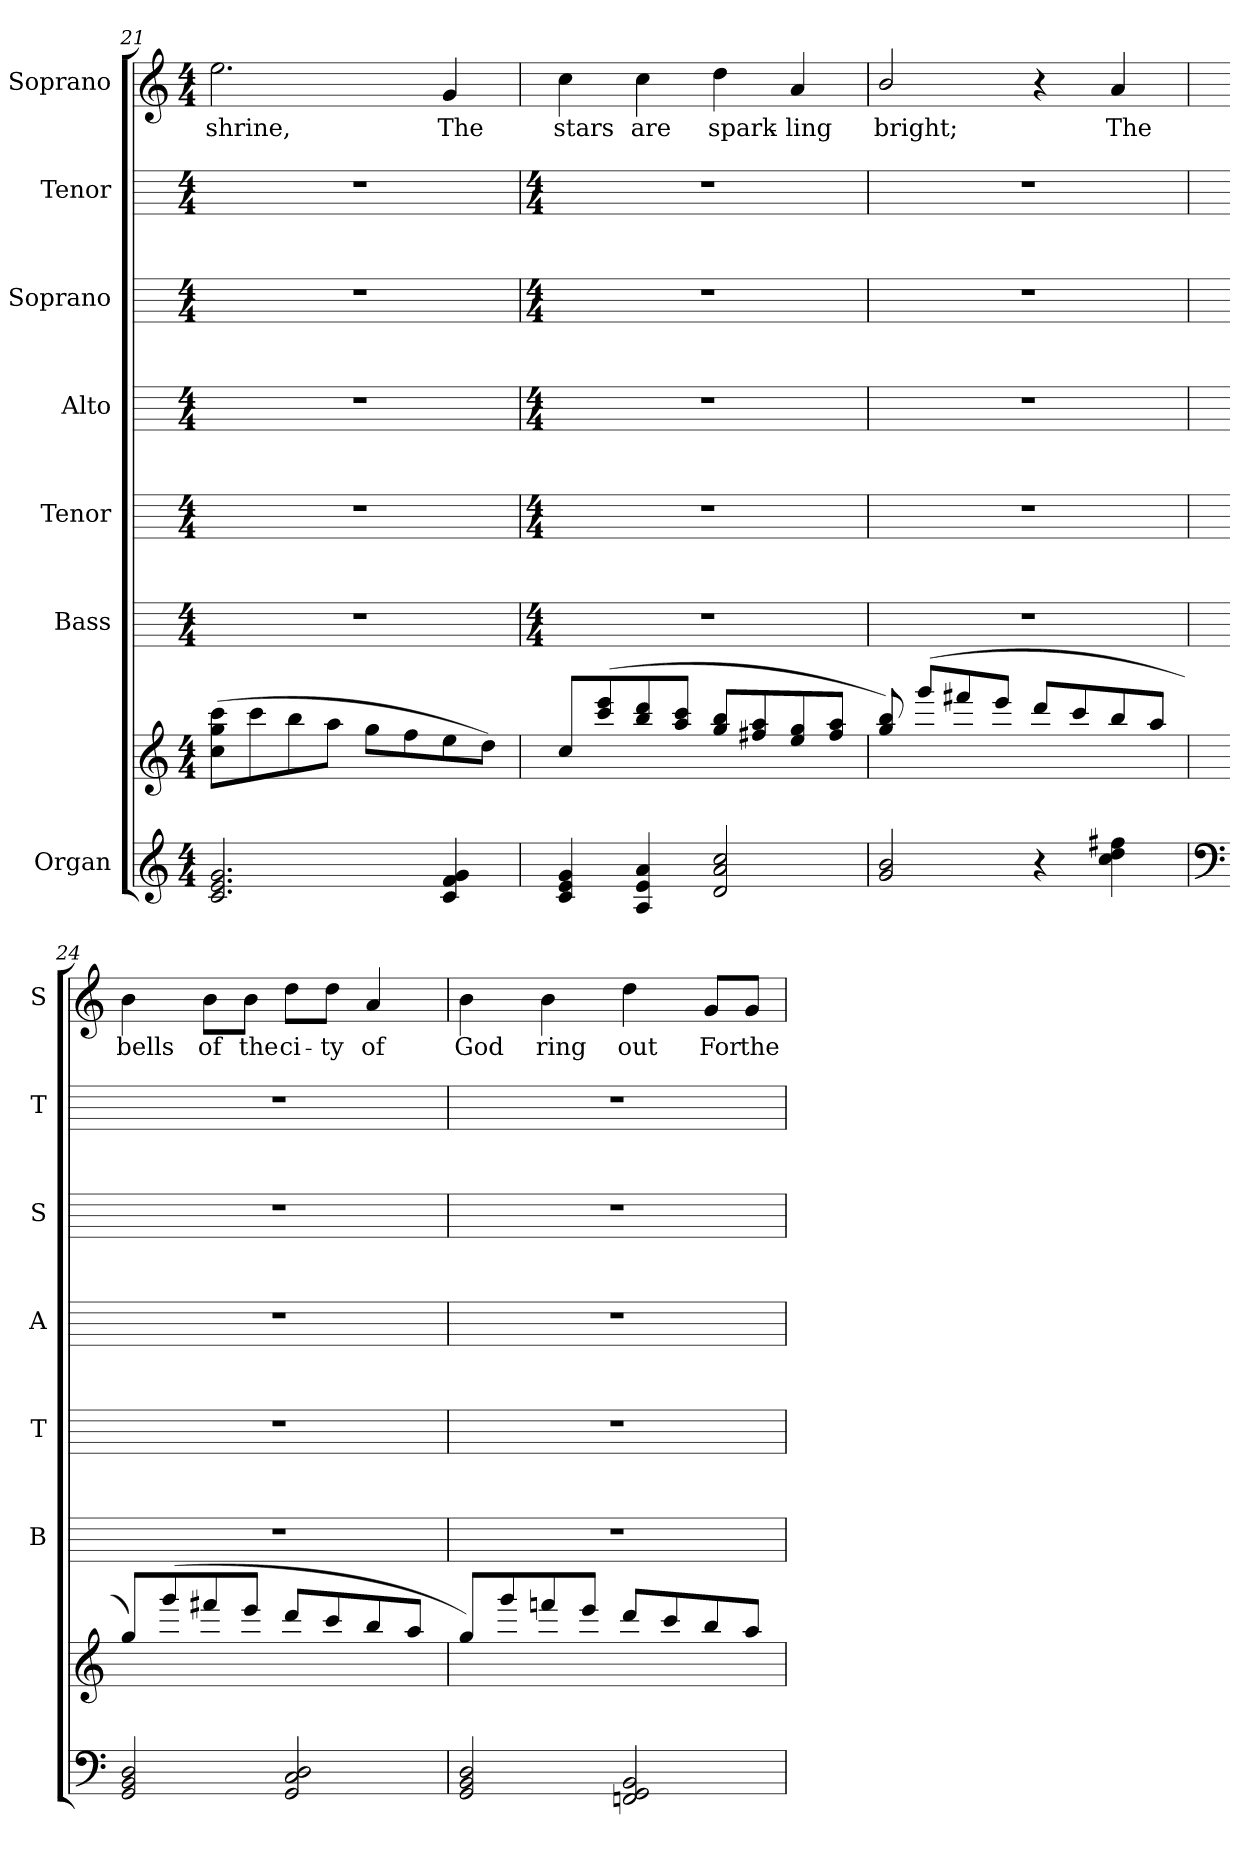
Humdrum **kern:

**kern	**kern	**kern	**kern	**kern	**kern	**kern	**kern	**text
*part7	*part7	*part6	*part5	*part4	*part3	*part2	*part1	*part1
*staff8	*staff7	*staff6	*staff5	*staff4	*staff3	*staff2	*staff1	*staff1
*I"Organ	*	*I"Bass	*I"Tenor	*I"Alto	*I"Soprano	*I"Tenor	*I"Soprano	*
*	*	*I'B	*I'T	*I'A	*I'S	*I'T	*I'S	*
*clefG2	*clefG2	*	*	*	*	*	*clefG2	*
*k[]	*k[]	*	*	*	*	*	*k[]	*
*C:	*C:	*	*	*	*	*	*C:	*
*M4/4	*M4/4	*M4/4	*M4/4	*M4/4	*M4/4	*M4/4	*M4/4	*
=21	=21	=21	=21	=21	=21	=21	=21	=21
*^	*^	*	*	*	*	*	*	*
!	!	!	!	!	!	!	!	!	!	!LO:LY:b
2.c/ 2.e/ 2.g/	1ryy	(>8cc\ 8gg\ 8ccc\L	1ryy	1r	1r	1r	1r	1r	2.ee	shrine,
.	.	8ccc\	.	.	.	.	.	.	.	.
.	.	8bb\	.	.	.	.	.	.	.	.
.	.	8aa\J	.	.	.	.	.	.	.	.
.	.	8gg\L	.	.	.	.	.	.	.	.
.	.	8ff\	.	.	.	.	.	.	.	.
!	!	!	!	!	!	!	!	!	!	!LO:LY:b
4c/ 4f/ 4g/	.	8ee\	.	.	.	.	.	.	4g	The
.	.	8dd\J)	.	.	.	.	.	.	.	.
*v	*v	*	*	*	*	*	*	*	*	*
!!LO:LB:g=z
=22	=22	=22	=22	=22	=22	=22	=22	=22	=22
*	*	*	*M4/4	*M4/4	*M4/4	*M4/4	*M4/4	*	*
!	!	!	!	!	!	!	!	!	!LO:LY:b
4c 4e 4g	8ccL	1ryy	1r	1r	1r	1r	1r	4cc	stars
.	(>8ccc 8eee	.	.	.	.	.	.	.	.
!	!	!	!	!	!	!	!	!	!LO:LY:b
4A 4e 4a	8bb 8ddd	.	.	.	.	.	.	4cc	are
.	8aa 8cccJ	.	.	.	.	.	.	.	.
!	!	!	!	!	!	!	!	!	!LO:LY:b
2d 2a 2cc	8gg 8bbL	.	.	.	.	.	.	4dd	spark-
.	8ff#X 8aa	.	.	.	.	.	.	.	.
!	!	!	!	!	!	!	!	!	!LO:LY:b
.	8ee 8gg	.	.	.	.	.	.	4a	-ling
.	8ff# 8aaJ	.	.	.	.	.	.	.	.
=23	=23	=23	=23	=23	=23	=23	=23	=23	=23
!	!	!	!	!	!	!	!	!	!LO:LY:b
2g 2b	8gg 8bb)	1ryy	1r	1r	1r	1r	1r	2b/	bright;
.	(>8gggL	.	.	.	.	.	.	.	.
.	8fff#X	.	.	.	.	.	.	.	.
.	8eeeJ	.	.	.	.	.	.	.	.
4r	8dddL	.	.	.	.	.	.	4r	.
.	8ccc	.	.	.	.	.	.	.	.
!	!	!	!	!	!	!	!	!	!LO:LY:b
4cc 4dd 4ff#X	8bb	.	.	.	.	.	.	4a	The
.	8aaJ	.	.	.	.	.	.	.	.
=24	=24	=24	=24	=24	=24	=24	=24	=24	=24
*clefF4	*	*	*	*	*	*	*	*	*
!	!	!	!	!	!	!	!	!	!LO:LY:b
2GG 2BB 2D	8ggL)	1ryy	1r	1r	1r	1r	1r	4b	bells
.	(>8ggg	.	.	.	.	.	.	.	.
!	!	!	!	!	!	!	!	!	!LO:LY:b
.	8fff#X	.	.	.	.	.	.	8b\L	of
!	!	!	!	!	!	!	!	!	!LO:LY:b
.	8eeeJ	.	.	.	.	.	.	8b\J	the
!	!	!	!	!	!	!	!	!	!LO:LY:b
2GG 2C 2D	8dddL	.	.	.	.	.	.	8dd\L	ci-
!	!	!	!	!	!	!	!	!	!LO:LY:b
.	8ccc	.	.	.	.	.	.	8dd\J	-ty
!	!	!	!	!	!	!	!	!	!LO:LY:b
.	8bb	.	.	.	.	.	.	4a	of
.	8aaJ	.	.	.	.	.	.	.	.
=25	=25	=25	=25	=25	=25	=25	=25	=25	=25
!	!	!	!	!	!	!	!	!	!LO:LY:b
2GG 2BB 2D	8ggL)	1ryy	1r	1r	1r	1r	1r	4b	God
.	8ggg	.	.	.	.	.	.	.	.
!	!	!	!	!	!	!	!	!	!LO:LY:b
.	8fffn	.	.	.	.	.	.	4b	ring
.	8eeeJ	.	.	.	.	.	.	.	.
!	!	!	!	!	!	!	!	!	!LO:LY:b
2FFn 2GG 2BB	8dddL	.	.	.	.	.	.	4dd	out
.	8ccc	.	.	.	.	.	.	.	.
!	!	!	!	!	!	!	!	!	!LO:LY:b
.	8bb	.	.	.	.	.	.	8g/L	For
!	!	!	!	!	!	!	!	!	!LO:LY:b
.	8aaJ	.	.	.	.	.	.	8g/J	the
*	*v	*v	*	*	*	*	*	*	*
=	=	=	=	=	=	=	=	=
*-	*-	*-	*-	*-	*-	*-	*-	*-
